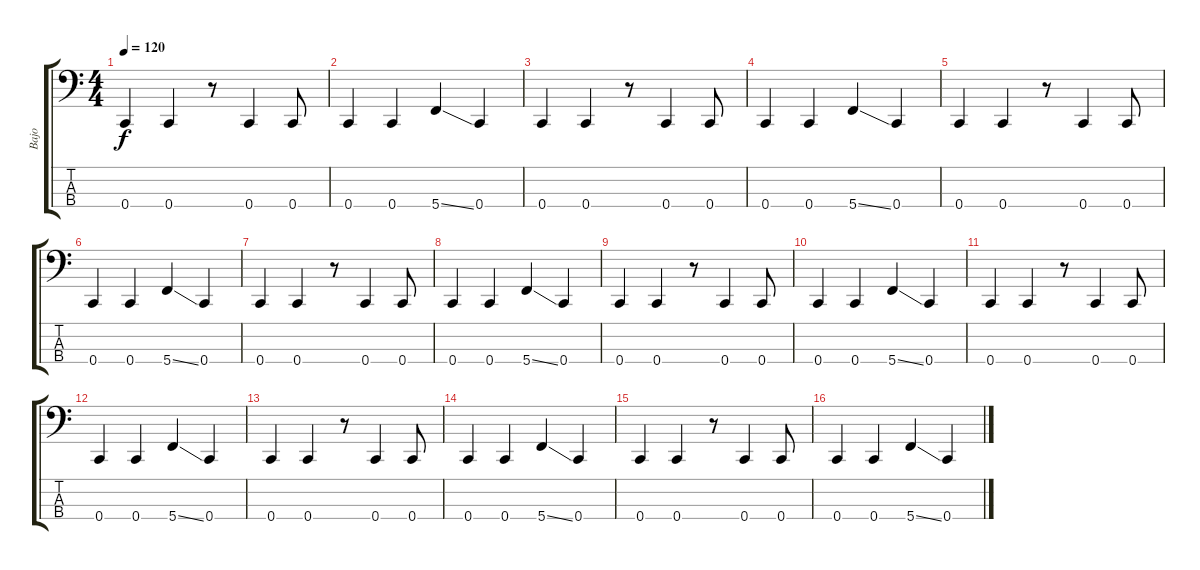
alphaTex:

\track ("Bajo" "Bajo") {instrument electricbassfinger}
\staff {score tabs}
\tuning (Eb2 Bb1 F1 C1) {hide}
\ts (4 4)
\tempo 120
\clef f4
\ks c
0.4.4{dy f instrument electricbassfinger} 0.4.4 r.8 0.4.4 0.4.8 |
0.4.4 0.4.4 5.4{ss}.4 0.4.4 |
0.4.4 0.4.4 r.8 0.4.4 0.4.8 |
0.4.4 0.4.4 5.4{ss}.4 0.4.4 |
0.4.4 0.4.4 r.8 0.4.4 0.4.8 |
0.4.4 0.4.4 5.4{ss}.4 0.4.4 |
0.4.4 0.4.4 r.8 0.4.4 0.4.8 |
0.4.4 0.4.4 5.4{ss}.4 0.4.4 |
0.4.4 0.4.4 r.8 0.4.4 0.4.8 |
0.4.4 0.4.4 5.4{ss}.4 0.4.4 |
0.4.4 0.4.4 r.8 0.4.4 0.4.8 |
0.4.4 0.4.4 5.4{ss}.4 0.4.4 |
0.4.4 0.4.4 r.8 0.4.4 0.4.8 |
0.4.4 0.4.4 5.4{ss}.4 0.4.4 |
0.4.4 0.4.4 r.8 0.4.4 0.4.8 |
0.4.4 0.4.4 5.4{ss}.4 0.4.4
